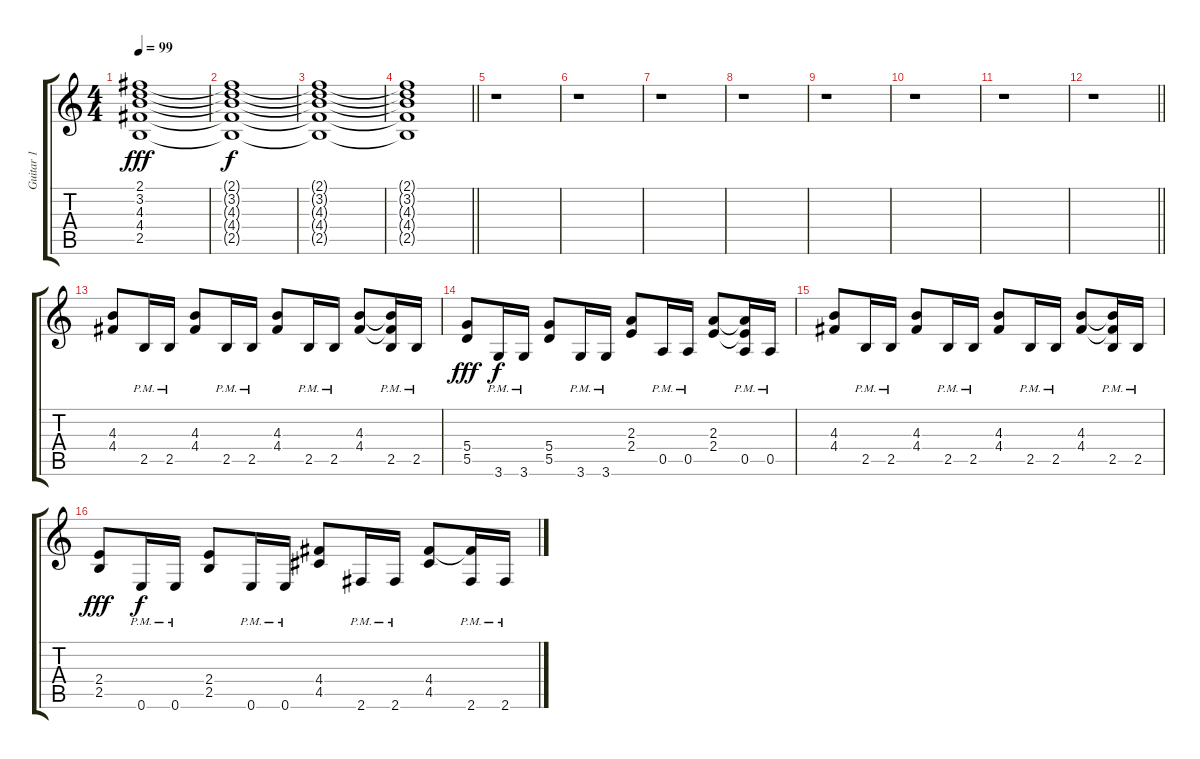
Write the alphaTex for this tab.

\track ("Guitar 1" "Guitar 1") {instrument acousticguitarsteel}
\staff {score tabs}
\tuning (E4 B3 G3 D3 A2 E2) {hide}
\ts (4 4)
\tempo 99
\clef g2
\ks c
(2.1 3.2 4.3 4.4 2.5).1{dy fff} |
(2.1{t} 3.2{t} 4.3{t} 4.4{t} 2.5{t}).1{dy f} |
(2.1{t} 3.2{t} 4.3{t} 4.4{t} 2.5{t}).1 |
\barLineRight lightlight
(2.1{t} 3.2{t} 4.3{t} 4.4{t} 2.5{t}).1 |
r.1 |
r.1 |
r.1 |
r.1 |
r.1 |
r.1 |
r.1 |
\barLineRight lightlight
r.1 |
(4.3 4.4).8 2.5{pm}.16 2.5{pm}.16 (4.3 4.4).8 2.5{pm}.16 2.5{pm}.16 (4.3 4.4).8 2.5{pm}.16 2.5{pm}.16 (4.3 4.4).8 (4.3{t} 4.4{t} 2.5{pm}).16 2.5{pm}.16 |
(5.4 5.5).8{dy fff} 3.6{pm}.16{dy f} 3.6{pm}.16 (5.4 5.5).8 3.6{pm}.16 3.6{pm}.16 (2.3 2.4).8 0.5{pm}.16 0.5{pm}.16 (2.3 2.4).8 (2.3{t} 2.4{t} 0.5{pm}).16 0.5{pm}.16 |
(4.3 4.4).8 2.5{pm}.16 2.5{pm}.16 (4.3 4.4).8 2.5{pm}.16 2.5{pm}.16 (4.3 4.4).8 2.5{pm}.16 2.5{pm}.16 (4.3 4.4).8 (4.3{t} 4.4{t} 2.5{pm}).16 2.5{pm}.16 |
(2.4 2.5).8{dy fff} 0.6{pm}.16{dy f} 0.6{pm}.16 (2.4 2.5).8 0.6{pm}.16 0.6{pm}.16 (4.4 4.5).8 2.6{pm}.16 2.6{pm}.16 (4.4 4.5).8 (4.4{t} 2.6{pm}).16 2.6{pm}.16
